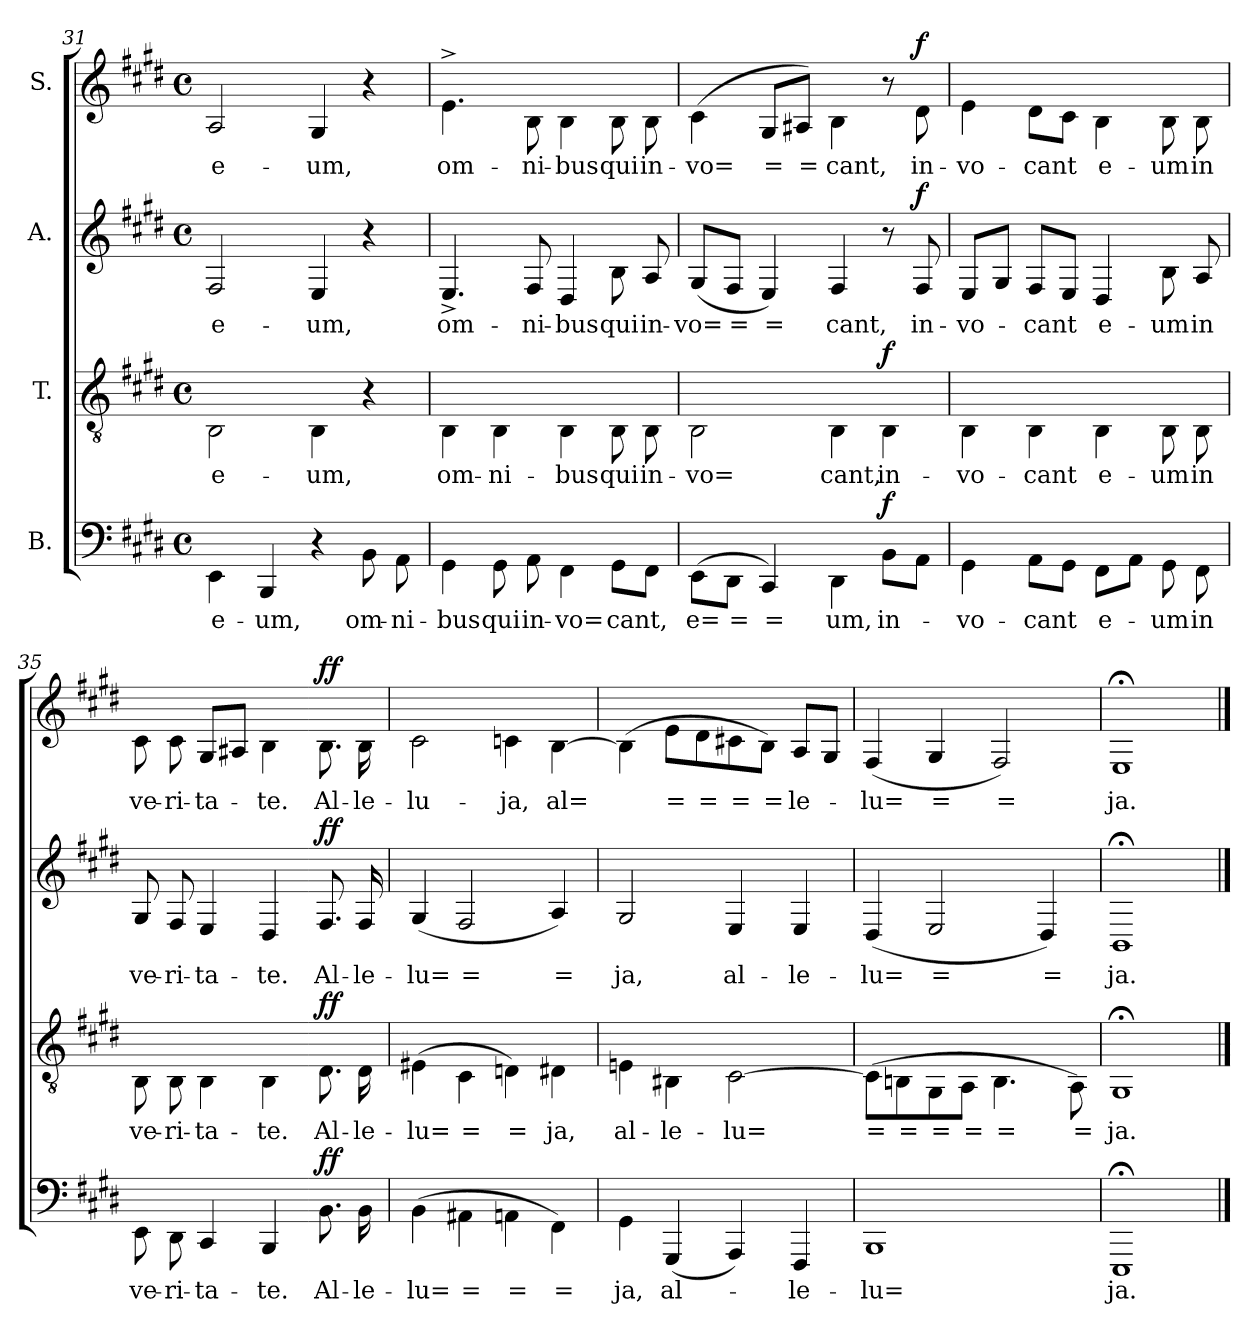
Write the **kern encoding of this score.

**kern	**text	**dynam	**kern	**text	**dynam	**kern	**text	**dynam	**kern	**text	**dynam
*part4	*part4	*part4	*part3	*part3	*part3	*part2	*part2	*part2	*part1	*part1	*part1
*staff4	*staff4	*staff4	*staff3	*staff3	*staff3	*staff2	*staff2	*staff2	*staff1	*staff1	*staff1
*I"B.	*	*	*I"T.	*	*	*I"A.	*	*	*I"S.	*	*
*clefF4	*	*	*clefGv2	*	*	*clefG2	*	*	*clefG2	*	*
*ITrd-7c-12	*	*	*ITrd-7c-12	*	*	*ITrd-7c-12	*	*	*ITrd-7c-12	*	*
*k[f#c#g#d#]	*	*	*k[f#c#g#d#]	*	*	*k[f#c#g#d#]	*	*	*k[f#c#g#d#]	*	*
*E:	*	*	*E:	*	*	*E:	*	*	*E:	*	*
*M4/4	*	*	*M4/4	*	*	*M4/4	*	*	*M4/4	*	*
*met(c)	*	*	*met(c)	*	*	*met(c)	*	*	*met(c)	*	*
=31	=31	=31	=31	=31	=31	=31	=31	=31	=31	=31	=31
!	!LO:LY:b	!	!	!LO:LY:b	!	!	!LO:LY:b	!	!	!LO:LY:b	!
4E\	e-	.	2B\	e-	.	2f#/	e-	.	2a/	e-	.
!	!LO:LY:b	!	!	!	!	!	!	!	!	!	!
4BB/	-um,	.	.	.	.	.	.	.	.	.	.
!	!	!	!	!LO:LY:b	!	!	!LO:LY:b	!	!	!LO:LY:b	!
4r	.	.	4B\	-um,	.	4e/	-um,	.	4g#/	-um,	.
!	!LO:LY:b	!	!	!	!	!	!	!	!	!	!
8B\	om-	.	4r	.	.	4r	.	.	4r	.	.
!	!LO:LY:b	!	!	!	!	!	!	!	!	!	!
8A\	-ni-	.	.	.	.	.	.	.	.	.	.
!!LO:PB:g=z
=32	=32	=32	=32	=32	=32	=32	=32	=32	=32	=32	=32
!	!LO:LY:b	!	!	!LO:LY:b	!	!	!LO:LY:b	!	!	!LO:LY:b	!
4G#\	-bus	.	4B\	om-	.	4.e^</	om-	.	4.ee^>\	om-	.
!	!LO:LY:b	!	!	!LO:LY:b	!	!	!	!	!	!	!
8G#\	qui	.	4B\	-ni-	.	.	.	.	.	.	.
!	!LO:LY:b	!	!	!	!	!	!LO:LY:b	!	!	!LO:LY:b	!
8A\	in-	.	.	.	.	8f#/	-ni-	.	8b\	-ni-	.
!	!LO:LY:b	!	!	!LO:LY:b	!	!	!LO:LY:b	!	!	!LO:LY:b	!
4F#\	-vo=	.	4B\	-bus	.	4d#/	-bus	.	4b\	-bus	.
!	!LO:LY:b	!	!	!LO:LY:b	!	!	!LO:LY:b	!	!	!LO:LY:b	!
8G#\L	cant,	.	8B\	qui	.	8b\	qui	.	8b\	qui	.
!	!	!	!	!LO:LY:b	!	!	!LO:LY:b	!	!	!LO:LY:b	!
8F#\J	.	.	8B\	in-	.	8a/	in-	.	8b\	in-	.
=33	=33	=33	=33	=33	=33	=33	=33	=33	=33	=33	=33
!	!LO:LY:b	!	!	!LO:LY:b	!	!	!LO:LY:b	!	!	!LO:LY:b	!
(>8E\L	e=	.	2B\	-vo=	.	(<8g#/L	-vo=	.	(>4cc#\	-vo=	.
!	!LO:LY:b	!	!	!	!	!	!LO:LY:b	!	!	!	!
8D#\J	=	.	.	.	.	8f#/J	=	.	.	.	.
!	!LO:LY:b	!	!	!	!	!	!LO:LY:b	!	!	!LO:LY:b	!
4C#/)	=	.	.	.	.	4e/)	=	.	8g#/L	=	.
!	!	!	!	!	!	!	!	!	!	!LO:LY:b	!
.	.	.	.	.	.	.	.	.	8a#X/J)	=	.
!	!LO:LY:b	!	!	!LO:LY:b	!	!	!LO:LY:b	!	!	!LO:LY:b	!
4D#\	um,	.	4B\	cant,	.	4f#/	cant,	.	4b\	cant,	.
!	!LO:LY:b	!LO:DY:a	!	!LO:LY:b	!LO:DY:a	!	!	!	!	!	!
8B\L	in-	f	4B\	in-	f	8r	.	.	8r	.	.
!	!	!	!	!	!	!	!LO:LY:b	!LO:DY:a	!	!LO:LY:b	!LO:DY:a
8A\J	.	.	.	.	.	8f#/	in-	f	8dd#\	in-	f
=34	=34	=34	=34	=34	=34	=34	=34	=34	=34	=34	=34
!	!LO:LY:b	!	!	!LO:LY:b	!	!	!LO:LY:b	!	!	!LO:LY:b	!
4G#\	-vo-	.	4B\	-vo-	.	8e/L	-vo-	.	4ee\	-vo-	.
.	.	.	.	.	.	8g#/J	.	.	.	.	.
!	!LO:LY:b	!	!	!LO:LY:b	!	!	!LO:LY:b	!	!	!LO:LY:b	!
8A\L	-cant	.	4B\	-cant	.	8f#/L	-cant	.	8dd#\L	-cant	.
8G#\J	.	.	.	.	.	8e/J	.	.	8cc#\J	.	.
!	!LO:LY:b	!	!	!LO:LY:b	!	!	!LO:LY:b	!	!	!LO:LY:b	!
8F#\L	e-	.	4B\	e-	.	4d#/	e-	.	4b\	e-	.
8A\J	.	.	.	.	.	.	.	.	.	.	.
!	!LO:LY:b	!	!	!LO:LY:b	!	!	!LO:LY:b	!	!	!LO:LY:b	!
8G#\	-um	.	8B\	-um	.	8b\	-um	.	8b\	-um	.
!	!LO:LY:b	!	!	!LO:LY:b	!	!	!LO:LY:b	!	!	!LO:LY:b	!
8F#\	in	.	8B\	in	.	8a/	in	.	8b\	in	.
=35	=35	=35	=35	=35	=35	=35	=35	=35	=35	=35	=35
!	!LO:LY:b	!	!	!LO:LY:b	!	!	!LO:LY:b	!	!	!LO:LY:b	!
8E\	ve-	.	8B\	ve-	.	8g#/	ve-	.	8cc#\	ve-	.
!	!LO:LY:b	!	!	!LO:LY:b	!	!	!LO:LY:b	!	!	!LO:LY:b	!
8D#\	-ri-	.	8B\	-ri-	.	8f#/	-ri-	.	8cc#\	-ri-	.
!	!LO:LY:b	!	!	!LO:LY:b	!	!	!LO:LY:b	!	!	!LO:LY:b	!
4C#/	-ta-	.	4B\	-ta-	.	4e/	-ta-	.	8g#/L	-ta-	.
.	.	.	.	.	.	.	.	.	8a#X/J	.	.
!	!LO:LY:b	!	!	!LO:LY:b	!	!	!LO:LY:b	!	!	!LO:LY:b	!
4BB/	-te.	.	4B\	-te.	.	4d#/	-te.	.	4b\	-te.	.
!!LO:LB:g=z
=36-	=36-	=36-	=36-	=36-	=36-	=36-	=36-	=36-	=36-	=36-	=36-
!	!LO:LY:b	!LO:DY:a	!	!LO:LY:b	!LO:DY:a	!	!LO:LY:b	!LO:DY:a	!	!LO:LY:b	!LO:DY:a
8.B\	Al-	ff	8.d#\	Al-	ff	8.f#/	Al-	ff	8.b\	Al-	ff
!	!LO:LY:b	!	!	!LO:LY:b	!	!	!LO:LY:b	!	!	!LO:LY:b	!
16B\	-le-	.	16d#\	-le-	.	16f#/	-le-	.	16b\	-le-	.
=37	=37	=37	=37	=37	=37	=37	=37	=37	=37	=37	=37
!	!LO:LY:b	!	!	!LO:LY:b	!	!	!LO:LY:b	!	!	!LO:LY:b	!
(>4B\	-lu=	.	(>4e#X\	-lu=	.	(<4g#/	-lu=	.	2cc#\	-lu-	.
!	!LO:LY:b	!	!	!LO:LY:b	!	!	!LO:LY:b	!	!	!	!
4A#X\	=	.	4c#\	=	.	2f#/	=	.	.	.	.
!	!LO:LY:b	!	!	!LO:LY:b	!	!	!	!	!	!LO:LY:b	!
4An\	=	.	4dn\)	=	.	.	.	.	4ccn\	-ja,	.
!	!LO:LY:b	!	!	!LO:LY:b	!	!	!LO:LY:b	!	!	!LO:LY:b	!
4F#\)	=	.	4d#X\	ja,	.	4a/)	=	.	[4b\	al=	.
=38	=38	=38	=38	=38	=38	=38	=38	=38	=38	=38	=38
!	!LO:LY:b	!	!	!LO:LY:b	!	!	!LO:LY:b	!	!	!	!
4G#\	ja,	.	4en\	al-	.	2g#/	ja,	.	(>4b\]	.	.
!	!LO:LY:b	!	!	!LO:LY:b	!	!	!	!	!	!LO:LY:b	!
(<4GG#/	al-	.	4B#X\	-le-	.	.	.	.	8ee\L	=	.
!	!	!	!	!	!	!	!	!	!	!LO:LY:b	!
.	.	.	.	.	.	.	.	.	8dd#\	=	.
!	!	!	!	!LO:LY:b	!	!	!LO:LY:b	!	!	!LO:LY:b	!
4AA/)	.	.	[2c#\	-lu=	.	4e/	al-	.	8cc#X\	=	.
!	!	!	!	!	!	!	!	!	!	!LO:LY:b	!
.	.	.	.	.	.	.	.	.	8b\J)	=	.
!	!LO:LY:b	!	!	!	!	!	!LO:LY:b	!	!	!LO:LY:b	!
4FF#/	-le-	.	.	.	.	4e/	-le-	.	8a/L	le-	.
.	.	.	.	.	.	.	.	.	8g#/J	.	.
=39	=39	=39	=39	=39	=39	=39	=39	=39	=39	=39	=39
!	!LO:LY:b	!	!	!LO:LY:b	!	!	!LO:LY:b	!	!	!LO:LY:b	!
1BB	-lu=	.	(>8c#\L]	=	.	(<4d#/	-lu=	.	(<4f#/	-lu=	.
!	!	!	!	!LO:LY:b	!	!	!	!	!	!	!
.	.	.	8Bn\	=	.	.	.	.	.	.	.
!	!	!	!	!LO:LY:b	!	!	!LO:LY:b	!	!	!LO:LY:b	!
.	.	.	8G#\	=	.	2e/	=	.	4g#/	=	.
!	!	!	!	!LO:LY:b	!	!	!	!	!	!	!
.	.	.	8A\J	=	.	.	.	.	.	.	.
!	!	!	!	!LO:LY:b	!	!	!	!	!	!LO:LY:b	!
.	.	.	4.B\	=	.	.	.	.	2f#/)	=	.
!	!	!	!	!	!	!	!LO:LY:b	!	!	!	!
.	.	.	.	.	.	4d#/)	=	.	.	.	.
!	!	!	!	!LO:LY:b	!	!	!	!	!	!	!
.	.	.	8A\)	=	.	.	.	.	.	.	.
=40	=40	=40	=40	=40	=40	=40	=40	=40	=40	=40	=40
!	!LO:LY:b	!	!	!LO:LY:b	!	!	!LO:LY:b	!	!	!LO:LY:b	!
1EE;	ja.	.	1G#;	ja.	.	1B;	ja.	.	1e;	ja.	.
==	==	==	==	==	==	==	==	==	==	==	==
*-	*-	*-	*-	*-	*-	*-	*-	*-	*-	*-	*-
